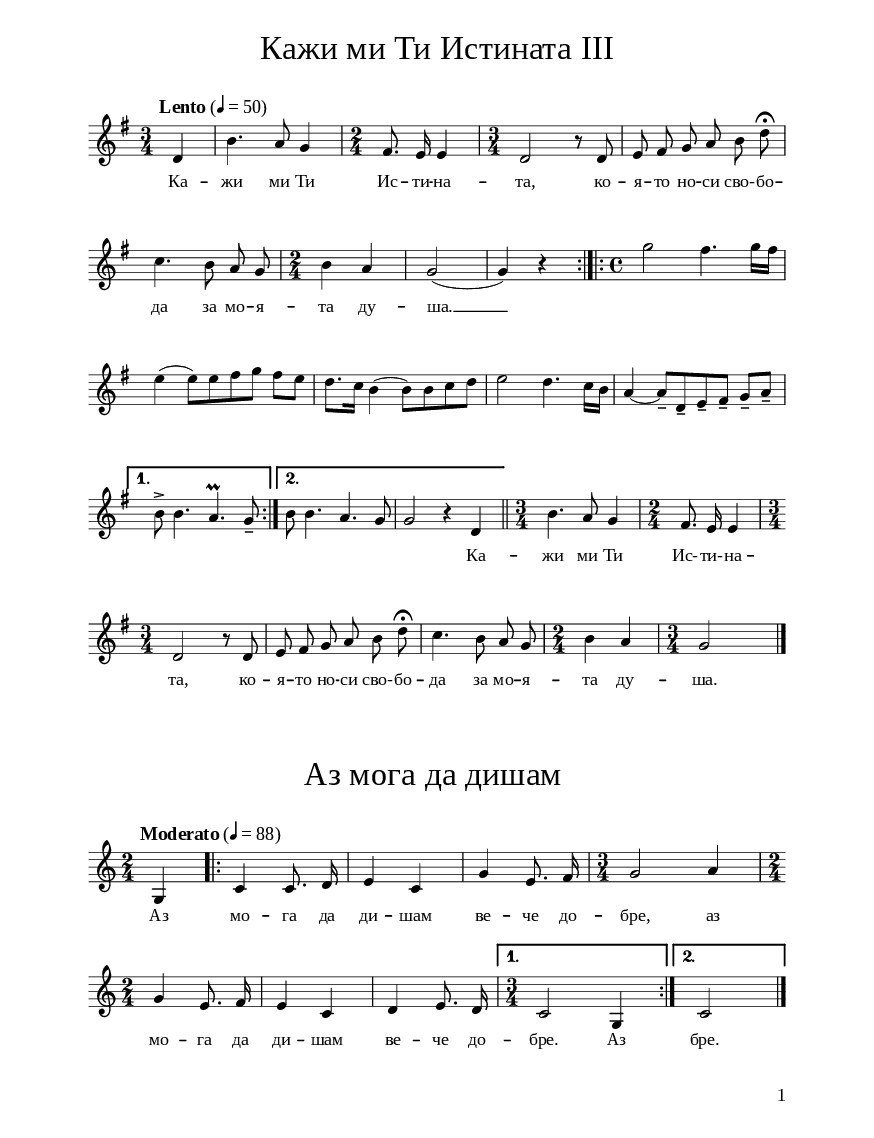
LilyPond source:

\version "2.24.2"

% include paper part and global functions
\include "include/globals.ily"

\bookpart {
  \label #'ref169_1
  \tocItem \markup "Кажи ми Ти Истината III"
  \paper {
    print-all-headers = ##t
    print-page-number = ##t
    print-first-page-number = ##t

    % put page numbers on the bottom
    oddHeaderMarkup = \markup ""
    evenHeaderMarkup = \markup ""
    oddFooterMarkup = \markup
    \fill-line {
      ""
      \if \should-print-page-number \fromproperty #'page:page-number-string
    }
    evenFooterMarkup = \markup
    \fill-line {
      \if \should-print-page-number \fromproperty #'page:page-number-string
      ""
    }

    left-margin = 1.5\cm
    right-margin = 1.5\cm
    top-margin = 1.6\cm
    bottom-margin = 1.2\cm
    ragged-bottom = ##t % do not spread the staves to fill the whole vertical space

    % change distance between staves
    system-system-spacing =
    #'((basic-distance . 9)
       (minimum-distance . 6)
       (padding . 1)
       (stretchability . 12))
  }
  \score {
    \include "include/score-layout.ily"

    \new Voice \absolute {
      \clef treble
      \key g \major
      \time 3/4
      \tempoFunc "Lento" 4 "50"
      \autoBeamOff

      \partial 4
      d'4 | % 2
      b'4.  a'8  g'4 | % 3
      \time 2/4  | % 3
      fis'8.  e'16  e'4 | % 4
      \time 3/4  | % 4
      d'2 r8  d'8 | % 5
      e'8  fis'8  g'8  a'8
      b'8  d''8 ^\fermata \break | % 6
      c''4.  b'8  a'8  g'8 | % 7
      \time 2/4  | % 7
      b'4  a'4 | % 8
      g'2 ( | % 9
      g'4 ) r4 \bar ":|.|:"
      \repeat volta 2 {
        \time 4/4
        g''2  fis''4.  g''16 [
        fis''16 ] \break | % 11
        e''4 (  e''8 ) [  e''8
        fis''8  g''8 ]  fis''8 [  e''8 ] | % 12
        d''8. [  c''16 ]  b'4 (  b'8
        ) [  b'8  c''8  d''8 ] | % 13
        e''2  d''4.  c''16 [  b'16
        ] | % 14
        a'4 ~  a'8 -- [  d'8 --  e'8 --
        fis'8 -- ]  g'8 -- [  a'8 -- ] \break |
      }

      \alternative {
        {
          b'8 ->  b'4.  a'4.\prall g'8 --
        }
        {
          b'8  b'4.  a'4.  g'8
          g'2 r4  d'4 \bar "||"
        }
      }
      \time 3/4   b'4.  a'8  g'4 | \time 2/4
      fis'8.  e'16  e'4 \break \time 3/4  d'2 r8
      d'8  e'8  fis'8  g'8  a'8
      b'8  d''8 ^\fermata  c''4.  b'8
      a'8  g'8 | \time 2/4 b'4  a'4 | \time 3/4
      g'2 s4 \bar "|."
    }
    \addlyrics {
      Ка -- жи ми Ти Ис -- ти -- на -- та,
      ко -- я -- то но -- си "сво-" -- бо --
      да за мо -- я -- та ду -- ша. __ ""

      \skip1 \skip1 \skip1 \skip1 \skip1 \skip1 \skip1 \skip1
      \skip1 \skip1 \skip1 \skip1 \skip1 \skip1 \skip1 \skip1 \skip1
      \skip1 \skip1 \skip1


      Ка -- жи ми Ти "Ис-" -- "ти-" --
      на -- та, ко -- я -- то но -- си "сво-"
      -- бо -- да за мо -- я -- та ду --
      ша.}

      \header {
        title = \titleFunc "Кажи ми Ти Истината III" "Kaži mi Ti Istinata III"
      }

      \midi{}

    } % score


    \label #'ref171_2
    \tocItem \markup "Аз мога да дишам"

    \include "include/bookpart-paper.ily"
    \score {
      \include "include/score-layout.ily"

      \new Voice \absolute {
        \clef treble
        \key c \major
        \time 2/4
        \tempoFunc "Moderato" 4 "88"
        \autoBeamOff
        \partial 4
        g4 \repeat volta 2 {
          |
          c'4 c'8. d'16 | % 3
          e'4 c'4 | % 4
          g'4 e'8. f'16 | % 5
          \time 3/4  g'2 a'4 |  \break
          \time 2/4  g'4 e'8. f'16 | % 7
          e'4 c'4 | % 8
          d'4 e'8. d'16 | % 9
          \time 3/4
        }
        \alternative {
          {
            c'2 g4 |

          }
          {c'2 \bar "|."  }
        }
      }

      \addlyrics {
        Аз мо -- га
        да ди -- шам ве -- че до -- бре, аз мо -- га
        да ди -- шам ве -- че до -- бре. Аз  бре.}

        \header {
          title = \titleFunc "Аз мога да дишам " "Az moga da dišam"
        }

        \midi{}

      } % score



    } % bookpart

    % Più mosso
    %
